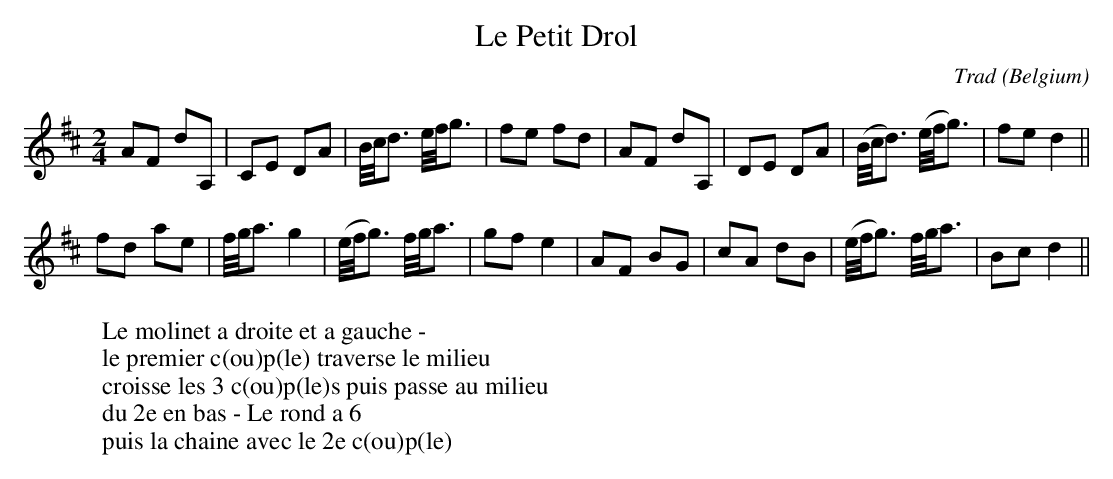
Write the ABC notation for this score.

X:1
T:Le Petit Drol
C:Trad
O:Belgium
M:2/4
L:1/8
K:Dmaj
AF dA,|CE DA|B/4c/2<d e/4f/2<g|fe fd|AF dA,|DE DA|(B/4c/2<d) (e/4f/2<g)|fe d2||
fd ae|f/4g/2<a g2|(e/4f/2<g) f/4g/2<a|gf e2|AF BG|cA dB|(e/4f/2<g) f/4g/2<a|Bc d2||
W:Le molinet a droite et a gauche -
W:le premier c(ou)p(le) traverse le milieu
W:croisse les 3 c(ou)p(le)s puis passe au milieu
W:du 2e en bas - Le rond a 6
W:puis la chaine avec le 2e c(ou)p(le)
